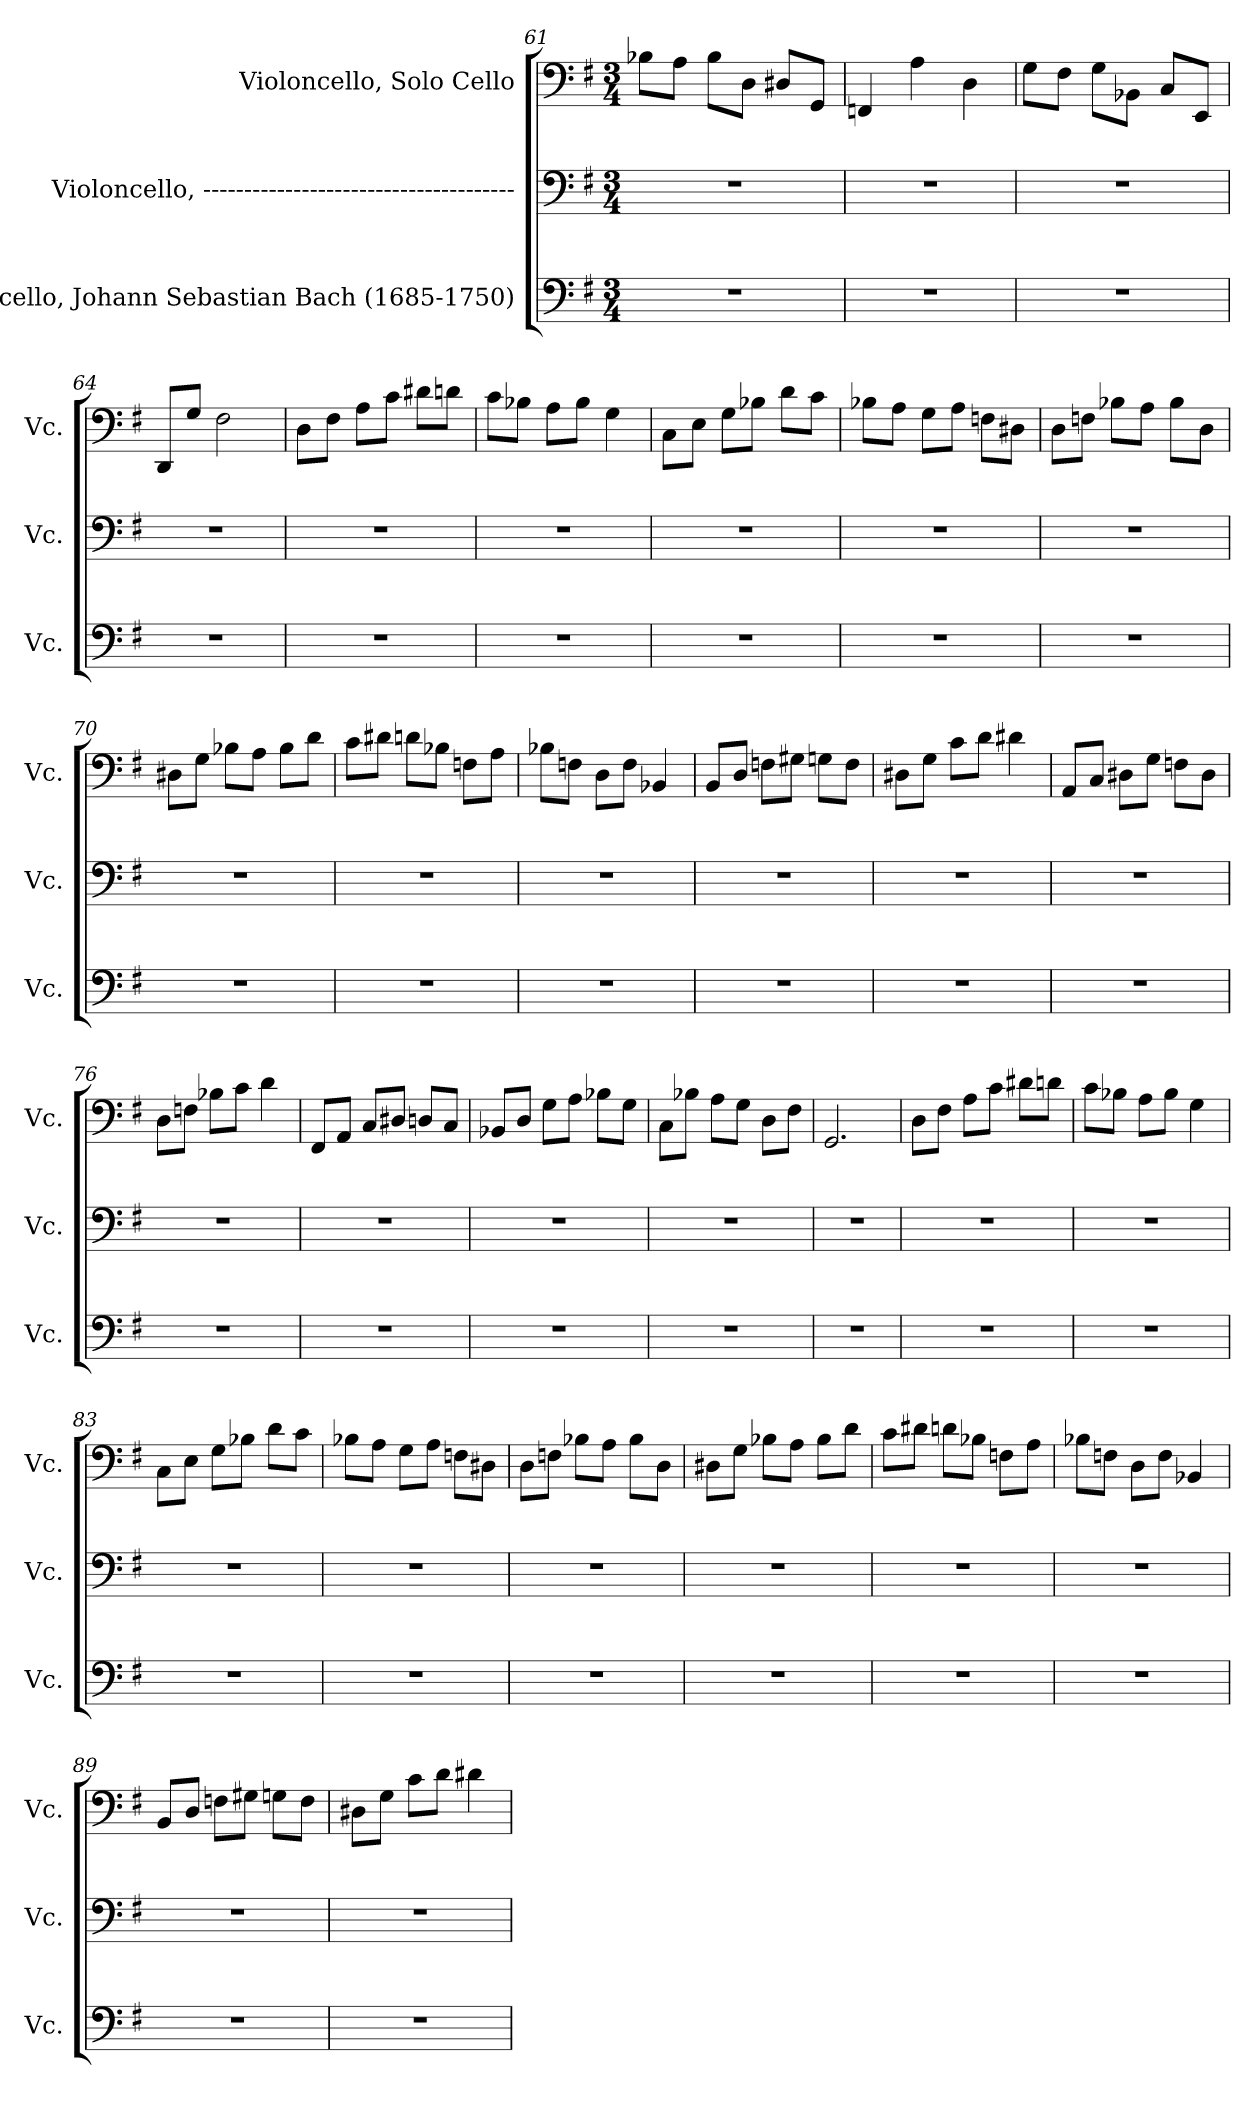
**kern	**kern	**kern
*part3	*part2	*part1
*staff3	*staff2	*staff1
*I"Violoncello, Johann Sebastian Bach  (1685-1750)	*I"Violoncello, --------------------------------------	*I"Violoncello, Solo Cello
*I'Vc.	*I'Vc.	*I'Vc.
!!LO:LB:g=z
*clefF4	*clefF4	*clefF4
*k[f#]	*k[f#]	*k[f#]
*M3/4	*M3/4	*M3/4
=61	=61	=61
2.r	2.r	8B-X\L
.	.	8A\J
.	.	8B-\L
.	.	8D\J
.	.	8D#X/L
.	.	8GG/J
=62	=62	=62
2.r	2.r	4FFn/
.	.	4A\
.	.	4D\
=63	=63	=63
2.r	2.r	8G\L
.	.	8F#\J
.	.	8G\L
.	.	8BB-X\J
.	.	8C/L
.	.	8EE/J
=64	=64	=64
2.r	2.r	8DD/L
.	.	8G/J
.	.	2F#\
=65	=65	=65
2.r	2.r	8D\L
.	.	8F#\J
.	.	8A\L
.	.	8c\J
.	.	8d#X\L
.	.	8dn\J
=66	=66	=66
2.r	2.r	8c\L
.	.	8B-X\J
.	.	8A\L
.	.	8B-\J
.	.	4G\
!!LO:LB:g=z
=67	=67	=67
2.r	2.r	8C\L
.	.	8E\J
.	.	8G\L
.	.	8B-X\J
.	.	8d\L
.	.	8c\J
=68	=68	=68
2.r	2.r	8B-X\L
.	.	8A\J
.	.	8G\L
.	.	8A\J
.	.	8Fn\L
.	.	8D#X\J
=69	=69	=69
2.r	2.r	8D\L
.	.	8Fn\J
.	.	8B-X\L
.	.	8A\J
.	.	8B-\L
.	.	8D\J
=70	=70	=70
2.r	2.r	8D#X\L
.	.	8G\J
.	.	8B-X\L
.	.	8A\J
.	.	8B-\L
.	.	8d\J
=71	=71	=71
2.r	2.r	8c\L
.	.	8d#X\J
.	.	8dn\L
.	.	8B-X\J
.	.	8Fn\L
.	.	8A\J
!!LO:PB:g=z
=72	=72	=72
2.r	2.r	8B-X\L
.	.	8Fn\J
.	.	8D\L
.	.	8F\J
.	.	4BB-X/
=73	=73	=73
2.r	2.r	8BB/L
.	.	8D/J
.	.	8Fn\L
.	.	8G#X\J
.	.	8Gn\L
.	.	8F\J
=74	=74	=74
2.r	2.r	8D#X\L
.	.	8G\J
.	.	8c\L
.	.	8d\J
.	.	4d#X\
=75	=75	=75
2.r	2.r	8AA/L
.	.	8C/J
.	.	8D#X\L
.	.	8G\J
.	.	8Fn\L
.	.	8D#\J
=76	=76	=76
2.r	2.r	8D\L
.	.	8Fn\J
.	.	8B-X\L
.	.	8c\J
.	.	4d\
!!LO:LB:g=z
=77	=77	=77
2.r	2.r	8FF#/L
.	.	8AA/J
.	.	8C/L
.	.	8D#X/J
.	.	8Dn/L
.	.	8C/J
=78	=78	=78
2.r	2.r	8BB-X/L
.	.	8D/J
.	.	8G\L
.	.	8A\J
.	.	8B-X\L
.	.	8G\J
=79	=79	=79
2.r	2.r	8C\L
.	.	8B-X\J
.	.	8A\L
.	.	8G\J
.	.	8D\L
.	.	8F#\J
=80	=80	=80
2.r	2.r	2.GG/
=81	=81	=81
2.r	2.r	8D\L
.	.	8F#\J
.	.	8A\L
.	.	8c\J
.	.	8d#X\L
.	.	8dn\J
=82	=82	=82
2.r	2.r	8c\L
.	.	8B-X\J
.	.	8A\L
.	.	8B-\J
.	.	4G\
!!LO:LB:g=z
=83	=83	=83
2.r	2.r	8C\L
.	.	8E\J
.	.	8G\L
.	.	8B-X\J
.	.	8d\L
.	.	8c\J
=84	=84	=84
2.r	2.r	8B-X\L
.	.	8A\J
.	.	8G\L
.	.	8A\J
.	.	8Fn\L
.	.	8D#X\J
=85	=85	=85
2.r	2.r	8D\L
.	.	8Fn\J
.	.	8B-X\L
.	.	8A\J
.	.	8B-\L
.	.	8D\J
=86	=86	=86
2.r	2.r	8D#X\L
.	.	8G\J
.	.	8B-X\L
.	.	8A\J
.	.	8B-\L
.	.	8d\J
=87	=87	=87
2.r	2.r	8c\L
.	.	8d#X\J
.	.	8dn\L
.	.	8B-X\J
.	.	8Fn\L
.	.	8A\J
!!LO:LB:g=z
=88	=88	=88
2.r	2.r	8B-X\L
.	.	8Fn\J
.	.	8D\L
.	.	8F\J
.	.	4BB-X/
=89	=89	=89
2.r	2.r	8BB/L
.	.	8D/J
.	.	8Fn\L
.	.	8G#X\J
.	.	8Gn\L
.	.	8F\J
=90	=90	=90
2.r	2.r	8D#X\L
.	.	8G\J
.	.	8c\L
.	.	8d\J
.	.	4d#X\
=	=	=
*-	*-	*-
